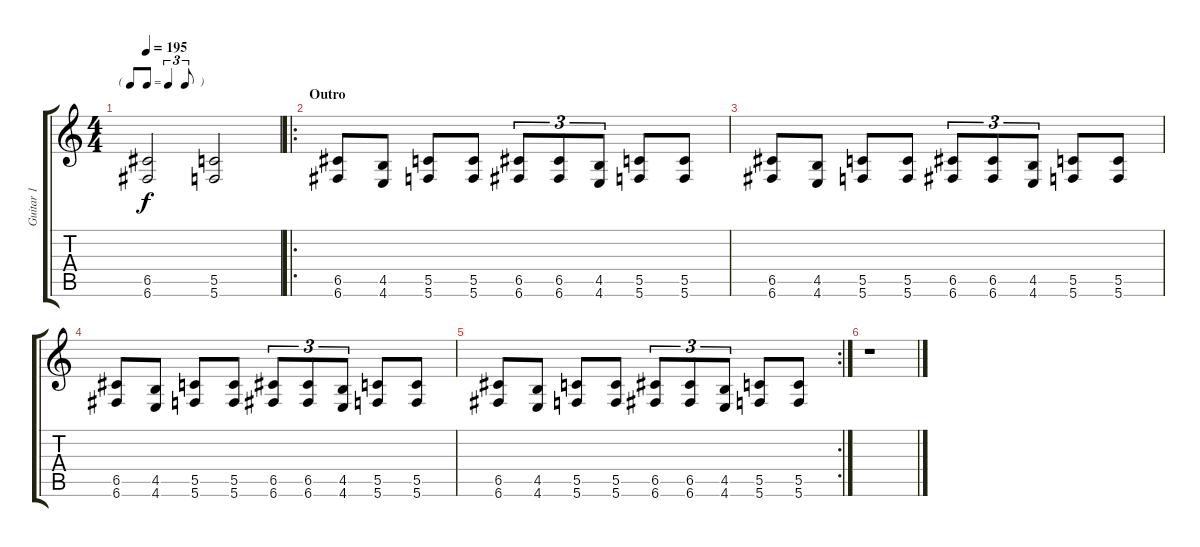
\track ("Guitar 1" "Guitar 1") {instrument distortionguitar}
\staff {score tabs}
\tuning (D4 A3 F3 C3 G2 C2) {hide}
\ts (4 4)
\tf triplet8th
\tempo 195
\clef g2
\ks c
(6.5 6.6).2{dy f} (5.5 5.6).2 |
\ro
\section ("" "Outro")
(6.5 6.6).8 (4.5 4.6).8 (5.5 5.6).8 (5.5 5.6).8 (6.5 6.6).8{tu (3 2)} (6.5 6.6).8{tu (3 2)} (4.5 4.6).8{tu (3 2)} (5.5 5.6).8 (5.5 5.6).8 |
(6.5 6.6).8 (4.5 4.6).8 (5.5 5.6).8 (5.5 5.6).8 (6.5 6.6).8{tu (3 2)} (6.5 6.6).8{tu (3 2)} (4.5 4.6).8{tu (3 2)} (5.5 5.6).8 (5.5 5.6).8 |
(6.5 6.6).8 (4.5 4.6).8 (5.5 5.6).8 (5.5 5.6).8 (6.5 6.6).8{tu (3 2)} (6.5 6.6).8{tu (3 2)} (4.5 4.6).8{tu (3 2)} (5.5 5.6).8 (5.5 5.6).8 |
\rc 2
(6.5 6.6).8 (4.5 4.6).8 (5.5 5.6).8 (5.5 5.6).8 (6.5 6.6).8{tu (3 2)} (6.5 6.6).8{tu (3 2)} (4.5 4.6).8{tu (3 2)} (5.5 5.6).8 (5.5 5.6).8 |
r.1
